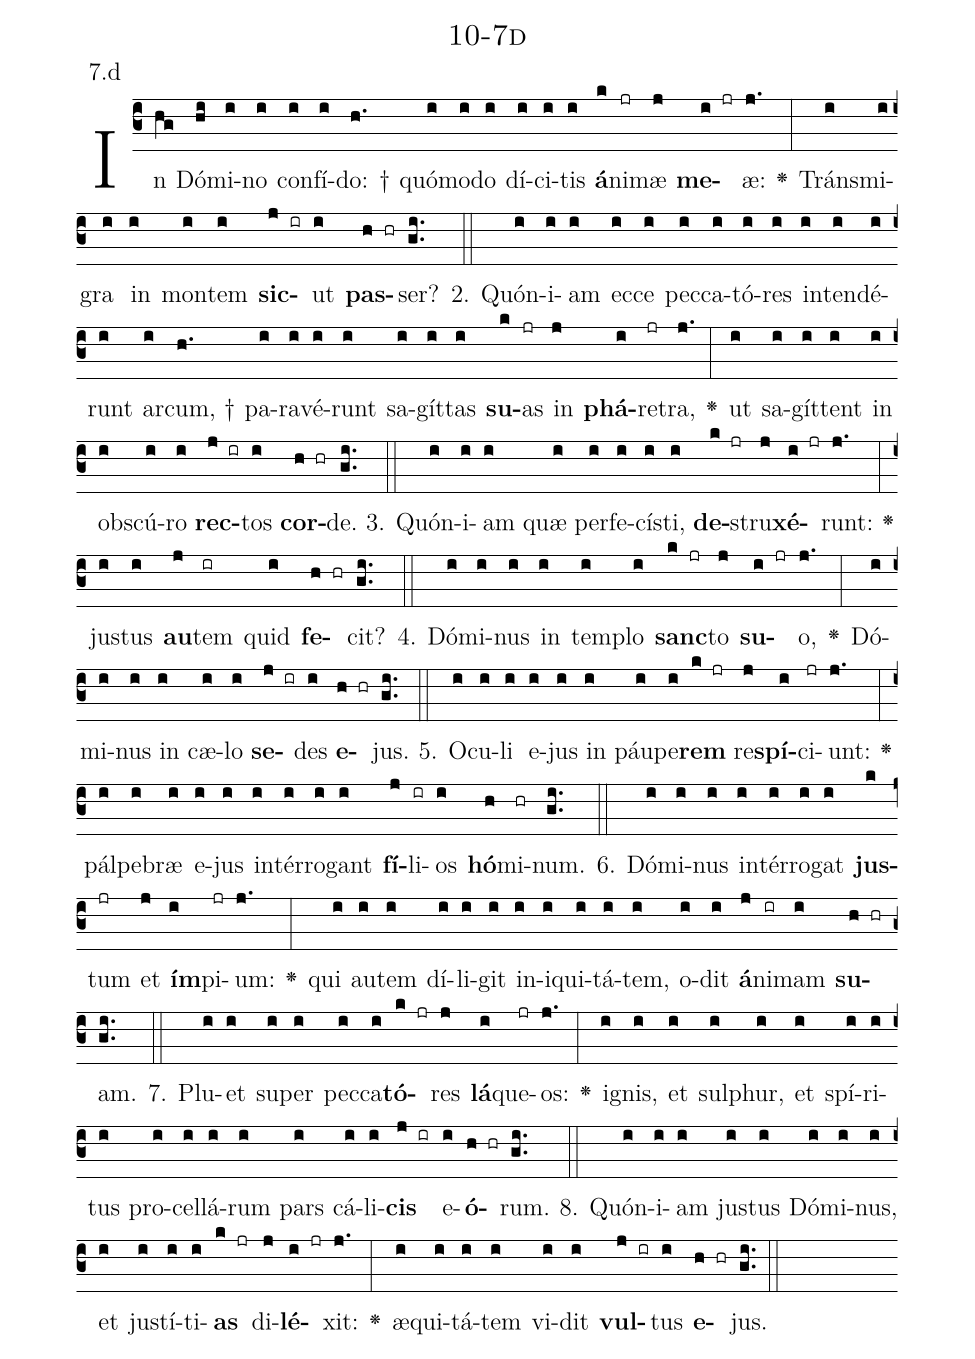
name: 10-7d;
annotation: 7.d;
%%
(c3)In(hg) Dó(hi)mi(i)no(i) con(i)fí(i)do: †(h.) quó(i)mo(i)do(i) dí(i)ci(i)tis(i) <b>á</b>(k)ni(jr)mæ(j) <b>me</b>(i jr)æ:(j.) <v>\greheightstar</v>(:) Tráns(i)mi(i)gra(i) in(i) mon(i)tem(i) <b>sic</b>(j ir)ut(i) <b>pas</b>(h hr)ser?(gi..) (::)
2. Quón(i)i(i)am(i) ec(i)ce(i) pec(i)ca(i)tó(i)res(i) in(i)ten(i)dé(i)runt(i) ar(i)cum, †(h.) pa(i)ra(i)vé(i)runt(i) sa(i)gít(i)tas(i) <b>su</b>(k)as(jr) in(j) <b>phá</b>(i)re(jr)tra,(j.) <v>\greheightstar</v>(:) ut(i) sa(i)gít(i)tent(i) in(i) obs(i)cú(i)ro(i) <b>rec</b>(j ir)tos(i) <b>cor</b>(h hr)de.(gi..) (::)
3. Quón(i)i(i)am(i) quæ(i) per(i)fe(i)cís(i)ti,(i) <b>de</b>(k jr)stru(j)<b>xé</b>(i jr)runt:(j.) <v>\greheightstar</v>(:) jus(i)tus(i) <b>au</b>(j)tem(ir) quid(i) <b>fe</b>(h hr)cit?(gi..) (::)
4. Dó(i)mi(i)nus(i) in(i) tem(i)plo(i) <b>sanc</b>(k jr)to(j) <b>su</b>(i jr)o,(j.) <v>\greheightstar</v>(:) Dó(i)mi(i)nus(i) in(i) cæ(i)lo(i) <b>se</b>(j ir)des(i) <b>e</b>(h hr)jus.(gi..) (::)
5. O(i)cu(i)li(i) e(i)jus(i) in(i) páu(i)pe(i)<b>rem</b>(k jr) re(j)<b>spí</b>(i)ci(jr)unt:(j.) <v>\greheightstar</v>(:) pál(i)pe(i)bræ(i) e(i)jus(i) in(i)tér(i)ro(i)gant(i) <b>fí</b>(j)li(ir)os(i) <b>hó</b>(h)mi(hr)num.(gi..) (::)
6. Dó(i)mi(i)nus(i) in(i)tér(i)ro(i)gat(i) <b>jus</b>(k)tum(jr) et(j) <b>ím</b>(i)pi(jr)um:(j.) <v>\greheightstar</v>(:) qui(i) au(i)tem(i) dí(i)li(i)git(i) in(i)i(i)qui(i)tá(i)tem,(i) o(i)dit(i) <b>á</b>(j)ni(ir)mam(i) <b>su</b>(h hr)am.(gi..) (::)
7. Plu(i)et(i) su(i)per(i) pec(i)ca(i)<b>tó</b>(k jr)res(j) <b>lá</b>(i)que(jr)os:(j.) <v>\greheightstar</v>(:) i(i)gnis,(i) et(i) sul(i)phur,(i) et(i) spí(i)ri(i)tus(i) pro(i)cel(i)lá(i)rum(i) pars(i) cá(i)li(i)<b>cis</b>(j ir) e(i)<b>ó</b>(h hr)rum.(gi..) (::)
8. Quón(i)i(i)am(i) jus(i)tus(i) Dó(i)mi(i)nus,(i) et(i) jus(i)tí(i)ti(i)<b>as</b>(k jr) di(j)<b>lé</b>(i jr)xit:(j.) <v>\greheightstar</v>(:) æ(i)qui(i)tá(i)tem(i) vi(i)dit(i) <b>vul</b>(j ir)tus(i) <b>e</b>(h hr)jus.(gi..) (::)
